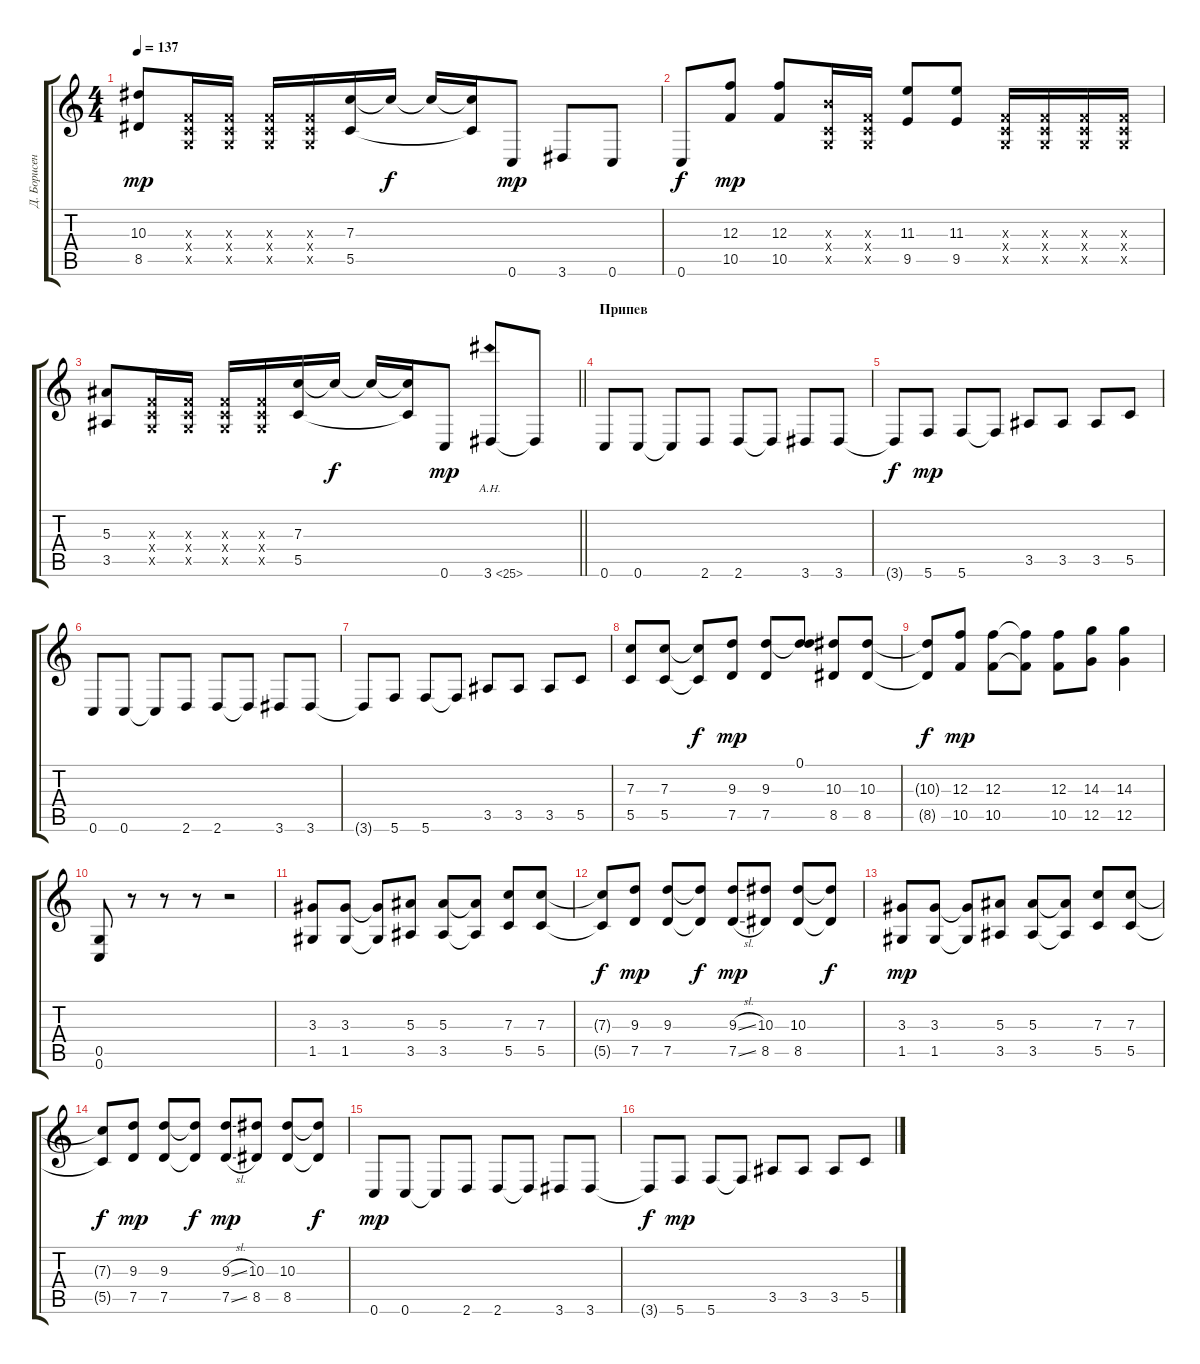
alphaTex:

\track ("Д. Борисенков" "Д. Борисен") {mute instrument distortionguitar}
\staff {score tabs}
\tuning (D4 A3 F3 C3 G2 C2) {hide}
\ts (4 4)
\tempo 137
\clef g2
\ks c
(10.3 8.5).8{dy mp} (0.3{x} 0.4{x} 0.5{x}).16 (0.3{x} 0.4{x} 0.5{x}).16 (0.3{x} 0.4{x} 0.5{x}).16 (0.3{x} 0.4{x} 0.5{x}).16 (7.3 5.5).16 7.3{t}.16{dy f} 7.3{t}.16 (7.3{t} 5.5{t}).16 0.6.8{dy mp} 3.6.8 0.6.8 |
0.6.8{dy f} (12.3 10.5).8{dy mp} (12.3 10.5).8 (6.3{x} 0.4{x} 0.5{x}).16 (0.3{x} 0.4{x} 0.5{x}).16 (11.3 9.5).8 (11.3 9.5).8 (0.3{x} 0.4{x} 0.5{x}).16 (0.3{x} 0.4{x} 0.5{x}).16 (0.3{x} 0.4{x} 0.5{x}).16 (0.3{x} 0.4{x} 0.5{x}).16 |
\barLineRight lightlight
(5.3 3.5).8 (0.3{x} 0.4{x} 0.5{x}).16 (0.3{x} 0.4{x} 0.5{x}).16 (0.3{x} 0.4{x} 0.5{x}).16 (0.3{x} 0.4{x} 0.5{x}).16 (7.3 5.5).16 7.3{t}.16{dy f} 7.3{t}.16 (7.3{t} 5.5{t}).16 0.6.8{dy mp} 3.6{ah 22}.8 3.6{t}.8 |
\section ("" "Припев")
0.6.8 0.6.8 0.6{t}.8 2.6.8 2.6.8 2.6{t}.8 3.6.8 3.6.8 |
3.6{t}.8{dy f} 5.6.8{dy mp} 5.6.8 5.6{t}.8 3.5.8 3.5.8 3.5.8 5.5.8 |
0.6.8 0.6.8 0.6{t}.8 2.6.8 2.6.8 2.6{t}.8 3.6.8 3.6.8 |
3.6{t}.8 5.6.8 5.6.8 5.6{t}.8 3.5.8 3.5.8 3.5.8 5.5.8 |
(7.3 5.5).8 (7.3 5.5).8 (7.3{t} 5.5{t}).8{dy f} (9.3 7.5).8{dy mp} (9.3 7.5).8 (0.1 9.3{t}).8 (10.3 8.5).8 (10.3 8.5).8 |
(10.3{t} 8.5{t}).8{dy f} (12.3 10.5).8{dy mp} (12.3 10.5).8 (12.3{t} 10.5{t}).8 (12.3 10.5).8 (14.3 12.5).8 (14.3 12.5).4 |
(0.5 0.6).8 r.8 r.8 r.8 r.2 |
(3.3 1.5).8 (3.3 1.5).8 (3.3{t} 1.5{t}).8 (5.3 3.5).8 (5.3 3.5).8 (5.3{t} 3.5{t}).8 (7.3 5.5).8 (7.3 5.5).8 |
(7.3{t} 5.5{t}).8{dy f} (9.3 7.5).8{dy mp} (9.3 7.5).8 (9.3{t} 7.5{t}).8{dy f} (9.3{sl} 7.5{sl}).8{dy mp} (10.3 8.5).8 (10.3 8.5).8 (10.3{t} 8.5{t}).8{dy f} |
(3.3 1.5).8{dy mp} (3.3 1.5).8 (3.3{t} 1.5{t}).8 (5.3 3.5).8 (5.3 3.5).8 (5.3{t} 3.5{t}).8 (7.3 5.5).8 (7.3 5.5).8 |
(7.3{t} 5.5{t}).8{dy f} (9.3 7.5).8{dy mp} (9.3 7.5).8 (9.3{t} 7.5{t}).8{dy f} (9.3{sl} 7.5{sl}).8{dy mp} (10.3 8.5).8 (10.3 8.5).8 (10.3{t} 8.5{t}).8{dy f} |
0.6.8{dy mp} 0.6.8 0.6{t}.8 2.6.8 2.6.8 2.6{t}.8 3.6.8 3.6.8 |
3.6{t}.8{dy f} 5.6.8{dy mp} 5.6.8 5.6{t}.8 3.5.8 3.5.8 3.5.8 5.5.8
